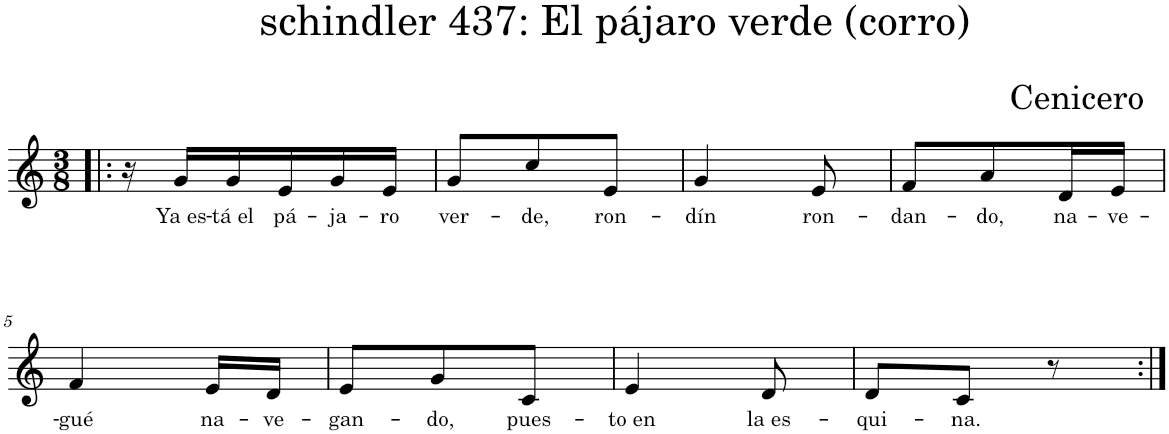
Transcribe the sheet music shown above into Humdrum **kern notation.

**kern	**text
*part1	*part1
*staff1	*staff1
*I"Piano	*
*I'Pno.	*
*clefG2	*
*k[]	*
*M3/8	*
=1!|:	=1!|:
16r	.
!	!LO:LY:b
16g/LL	Ya es-
!	!LO:LY:b
16g/	-tá el
!	!LO:LY:b
16e/	pá-
!	!LO:LY:b
16g/	-ja-
!	!LO:LY:b
16e/JJ	-ro
=2	=2
!	!LO:LY:b
8g/L	ver-
!	!LO:LY:b
8cc/	de,
!	!LO:LY:b
8e/J	ron-
=3	=3
!	!LO:LY:b
4g/	-dín
!	!LO:LY:b
8e/	ron-
=4	=4
!	!LO:LY:b
8f/L	-dan-
!	!LO:LY:b
8a/	-do,
!	!LO:LY:b
16d/L	na-
!	!LO:LY:b
16e/JJ	-ve-
!!LO:LB:g=z
=5	=5
!	!LO:LY:b
4f/	-gué
!	!LO:LY:b
16e/LL	na-
!	!LO:LY:b
16d/JJ	-ve-
=6	=6
!	!LO:LY:b
8e/L	-gan-
!	!LO:LY:b
8g/	-do,
!	!LO:LY:b
8c/J	pues-
=7	=7
!	!LO:LY:b
4e/	-to en
!	!LO:LY:b
8d/	la es-
=8	=8
!	!LO:LY:b
8d/L	-qui-
!	!LO:LY:b
8c/J	-na.
8r	.
=:|!	=:|!
*-	*-
